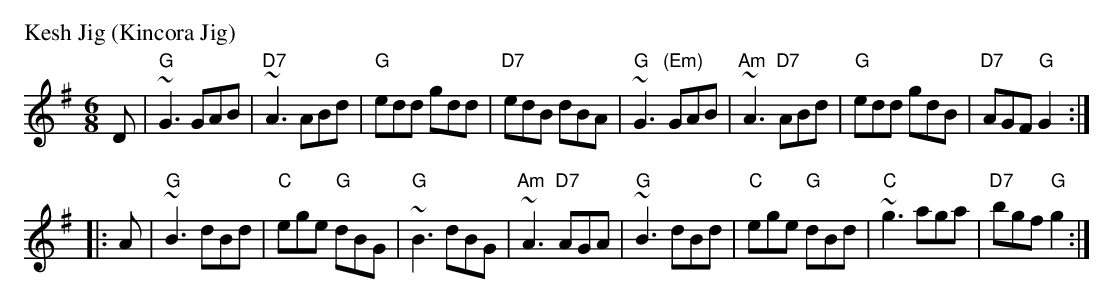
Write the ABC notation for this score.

X:1
P: Kesh Jig (Kincora Jig)
M: 6/8
L: 1/8
K: G
D \
| "G"~G3 GAB | "D7"~A3 ABd | "G"edd gdd | "D7"edB dBA \
| "G"~G3 "(Em)"GAB | "Am"~A3 "D7"ABd | "G"edd gdB | "D7"AGF "G"G2 :|
|: A \
| "G"~B3 dBd | "C"ege "G"dBG | "G"~B3 dBG | "Am"~A3 "D7"AGA \
| "G"~B3 dBd | "C"ege "G"dBd | "C"~g3 aga | "D7"bgf "G"g2 :|
